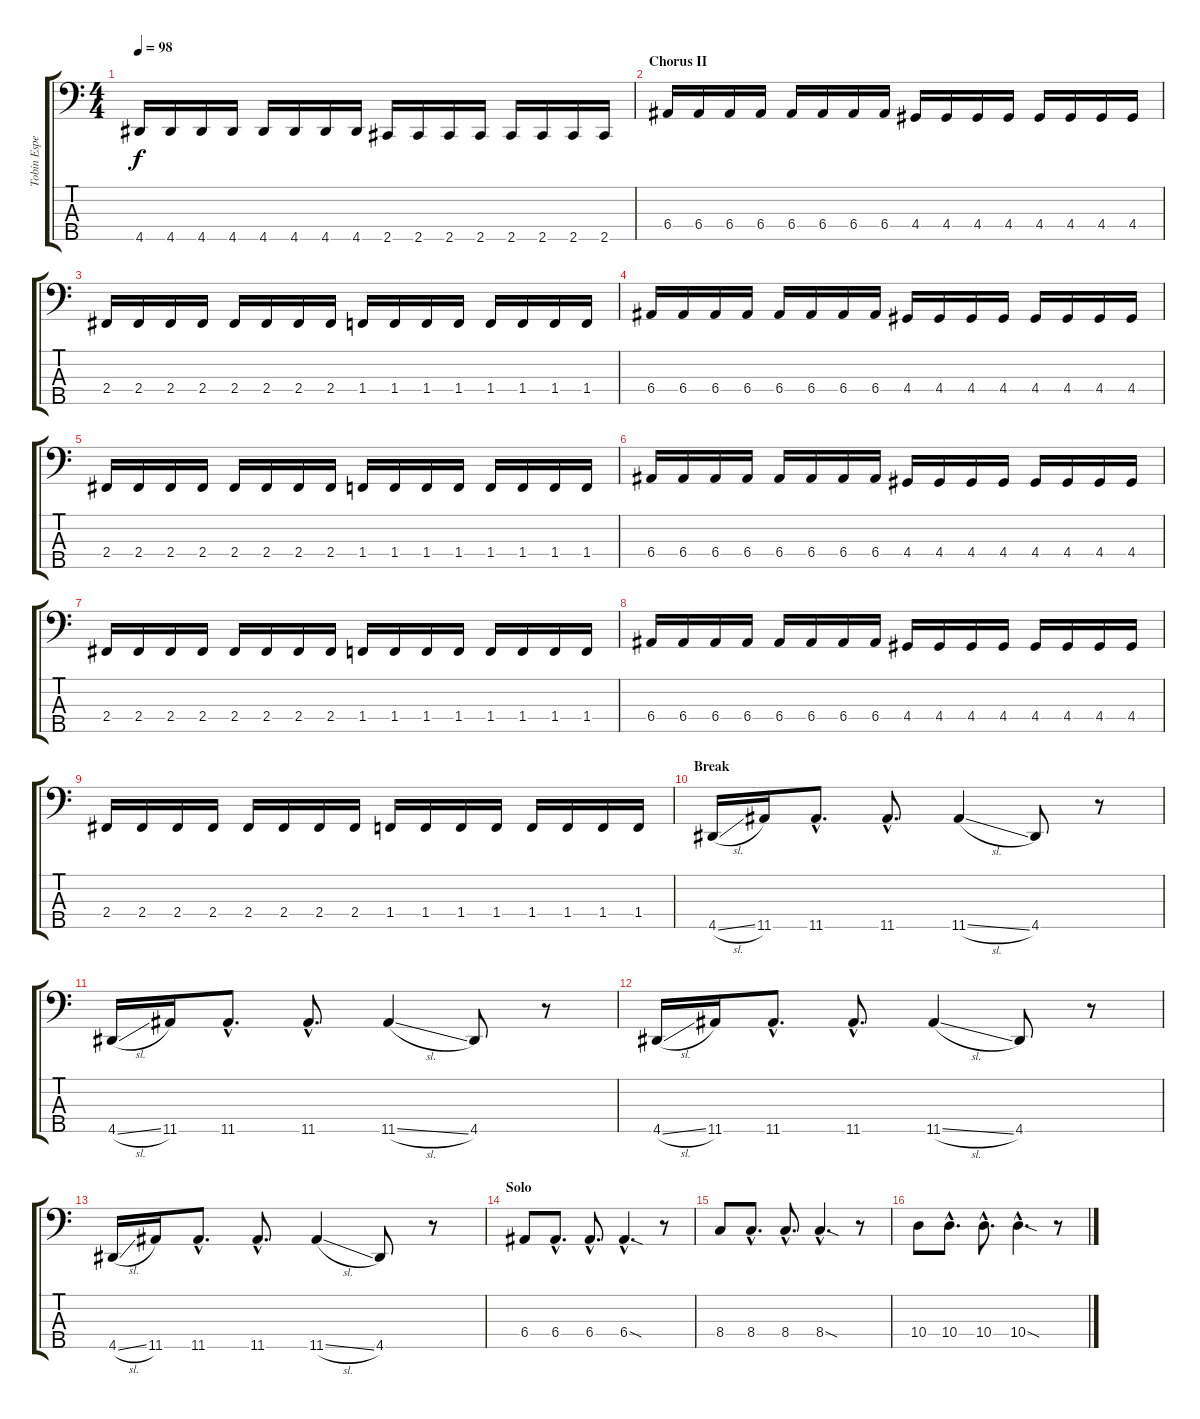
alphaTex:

\track ("Tobin Esperance - Bass" "Tobin Espe") {instrument electricbassfinger}
\staff {score tabs}
\tuning (G2 D2 A1 E1 B0) {hide}
\ts (4 4)
\tempo 98
\clef f4
\ks c
4.5.16{dy f} 4.5.16 4.5.16 4.5.16 4.5.16 4.5.16 4.5.16 4.5.16 2.5.16 2.5.16 2.5.16 2.5.16 2.5.16 2.5.16 2.5.16 2.5.16 |
\section ("" "Chorus II")
6.4.16 6.4.16 6.4.16 6.4.16 6.4.16 6.4.16 6.4.16 6.4.16 4.4.16 4.4.16 4.4.16 4.4.16 4.4.16 4.4.16 4.4.16 4.4.16 |
2.4.16 2.4.16 2.4.16 2.4.16 2.4.16 2.4.16 2.4.16 2.4.16 1.4.16 1.4.16 1.4.16 1.4.16 1.4.16 1.4.16 1.4.16 1.4.16 |
6.4.16 6.4.16 6.4.16 6.4.16 6.4.16 6.4.16 6.4.16 6.4.16 4.4.16 4.4.16 4.4.16 4.4.16 4.4.16 4.4.16 4.4.16 4.4.16 |
2.4.16 2.4.16 2.4.16 2.4.16 2.4.16 2.4.16 2.4.16 2.4.16 1.4.16 1.4.16 1.4.16 1.4.16 1.4.16 1.4.16 1.4.16 1.4.16 |
6.4.16 6.4.16 6.4.16 6.4.16 6.4.16 6.4.16 6.4.16 6.4.16 4.4.16 4.4.16 4.4.16 4.4.16 4.4.16 4.4.16 4.4.16 4.4.16 |
2.4.16 2.4.16 2.4.16 2.4.16 2.4.16 2.4.16 2.4.16 2.4.16 1.4.16 1.4.16 1.4.16 1.4.16 1.4.16 1.4.16 1.4.16 1.4.16 |
6.4.16 6.4.16 6.4.16 6.4.16 6.4.16 6.4.16 6.4.16 6.4.16 4.4.16 4.4.16 4.4.16 4.4.16 4.4.16 4.4.16 4.4.16 4.4.16 |
2.4.16 2.4.16 2.4.16 2.4.16 2.4.16 2.4.16 2.4.16 2.4.16 1.4.16 1.4.16 1.4.16 1.4.16 1.4.16 1.4.16 1.4.16 1.4.16 |
\section ("" "Break")
4.5{sl}.16 11.5.16 11.5{hac}.8{d} 11.5{hac}.8{d} 11.5{sl}.4 4.5.8 r.8 |
4.5{sl}.16 11.5.16 11.5{hac}.8{d} 11.5{hac}.8{d} 11.5{sl}.4 4.5.8 r.8 |
4.5{sl}.16 11.5.16 11.5{hac}.8{d} 11.5{hac}.8{d} 11.5{sl}.4 4.5.8 r.8 |
4.5{sl}.16 11.5.16 11.5{hac}.8{d} 11.5{hac}.8{d} 11.5{sl}.4 4.5.8 r.8 |
\section ("" "Solo")
6.4.8 6.4{hac}.8{d} 6.4{hac}.8{d} 6.4{sod hac}.4{d} r.8 |
8.4.8 8.4{hac}.8{d} 8.4{hac}.8{d} 8.4{sod hac}.4{d} r.8 |
10.4.8 10.4{hac}.8{d} 10.4{hac}.8{d} 10.4{sod hac}.4{d} r.8
